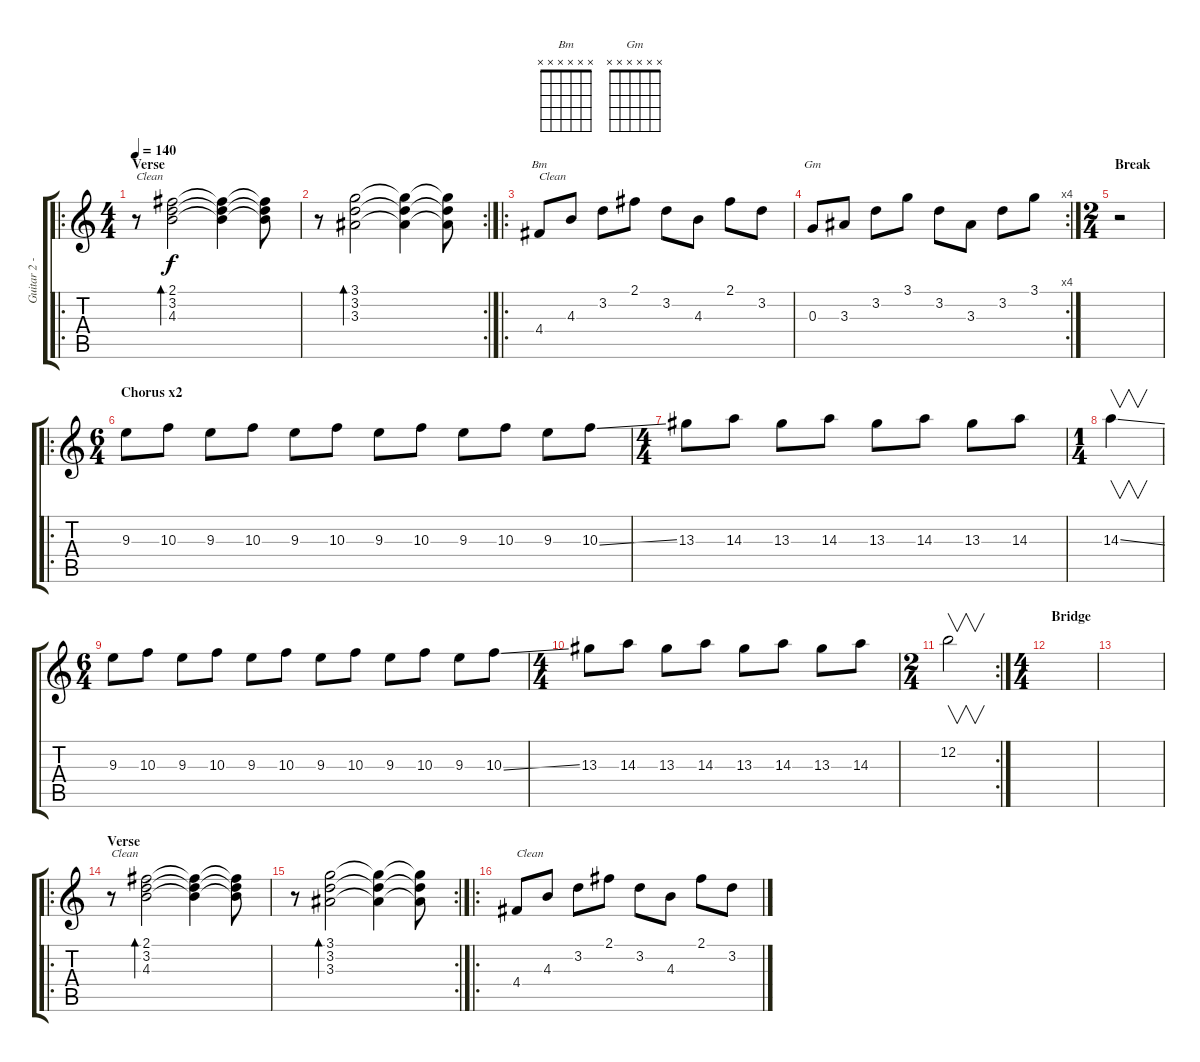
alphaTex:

\track ("Guitar 2 - lead && rythm" "Guitar 2 -") {instrument distortionguitar}
\staff {score tabs}
\tuning (E4 B3 G3 D3 A2 E2) {hide}
\chord ("Bm" x x x x x x) {firstfret 0}
\chord ("Gm" x x x x x x) {firstfret 0}
\ro
\ts (4 4)
\section ("" "Verse")
\tempo 140
\clef g2
\ks c
r.8{txt "Clean" dy f balance 10 instrument acousticguitarsteel} (2.1 3.2 4.3).2{bd 480} (2.1{t} 3.2{t} 4.3{t}).4 (2.1{t} 3.2{t} 4.3{t}).8 |
\rc 2
r.8 (3.1 3.2 3.3).2{bd 480} (3.1{t} 3.2{t} 3.3{t}).4 (3.1{t} 3.2{t} 3.3{t}).8 |
\ro
4.4.8{ch "Bm" txt "Clean" balance 10 instrument acousticguitarsteel} 4.3.8 3.2.8 2.1.8 3.2.8 4.3.8 2.1.8 3.2.8 |
\rc 4
0.3.8{ch "Gm"} 3.3.8 3.2.8 3.1.8 3.2.8 3.3.8 3.2.8 3.1.8 |
\ts (2 4)
\section ("" "Break")
r.2{balance 8 instrument distortionguitar} |
\ro
\ts (6 4)
\section ("" "Chorus x2")
9.3.8{instrument distortionguitar} 10.3.8 9.3.8 10.3.8 9.3.8 10.3.8 9.3.8 10.3.8 9.3.8 10.3.8 9.3.8 10.3{ss}.8 |
\ts (4 4)
13.3.8 14.3.8 13.3.8 14.3.8 13.3.8 14.3.8 13.3.8 14.3.8 |
\ts (1 4)
14.3{ss}.4{v} |
\ts (6 4)
9.3.8 10.3.8 9.3.8 10.3.8 9.3.8 10.3.8 9.3.8 10.3.8 9.3.8 10.3.8 9.3.8 10.3{ss}.8 |
\ts (4 4)
13.3.8 14.3.8 13.3.8 14.3.8 13.3.8 14.3.8 13.3.8 14.3.8 |
\rc 2
\ts (2 4)
12.2.2{v} |
\ts (4 4)
\section ("" "Bridge")
|
|
\ro
\section ("" "Verse")
r.8{txt "Clean" balance 10 instrument acousticguitarsteel} (2.1 3.2 4.3).2{bd 480} (2.1{t} 3.2{t} 4.3{t}).4 (2.1{t} 3.2{t} 4.3{t}).8 |
\rc 2
r.8 (3.1 3.2 3.3).2{bd 480} (3.1{t} 3.2{t} 3.3{t}).4 (3.1{t} 3.2{t} 3.3{t}).8 |
\ro
4.4.8{txt "Clean" balance 10 instrument acousticguitarsteel} 4.3.8 3.2.8 2.1.8 3.2.8 4.3.8 2.1.8 3.2.8
